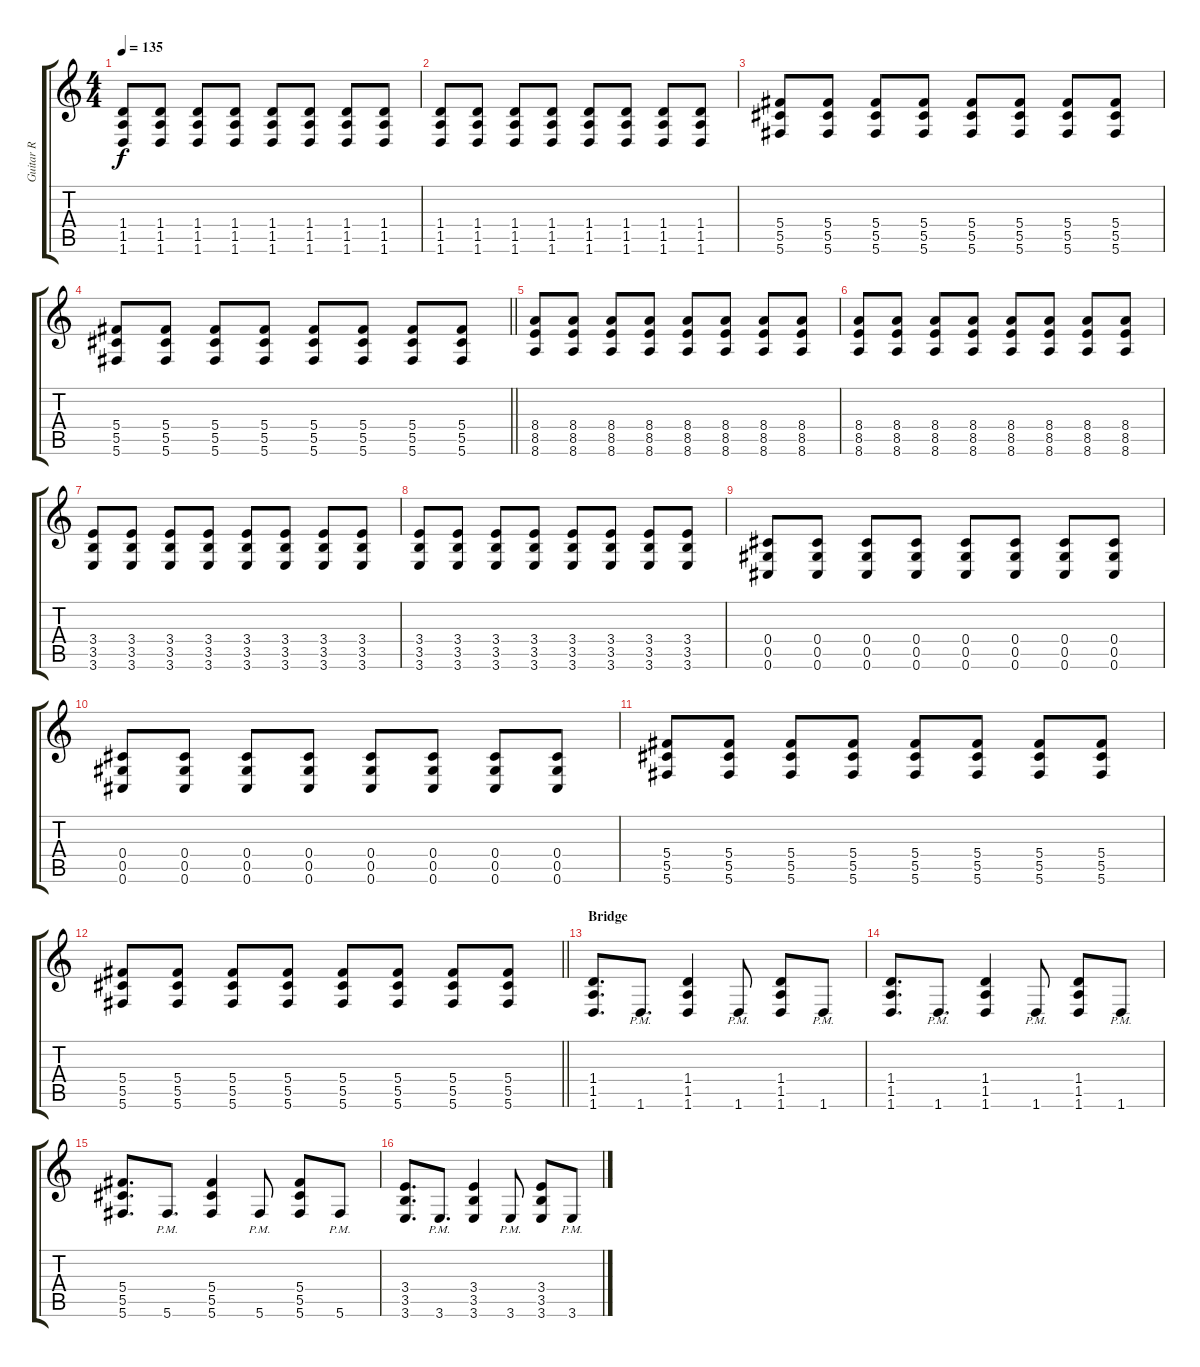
\track ("Guitar R" "Guitar R") {instrument overdrivenguitar}
\staff {score tabs}
\tuning (Eb4 Bb3 Gb3 Db3 Ab2 Db2) {hide}
\ts (4 4)
\tempo 135
\clef g2
\ks c
(1.4 1.5 1.6).8{dy f} (1.4 1.5 1.6).8 (1.4 1.5 1.6).8 (1.4 1.5 1.6).8 (1.4 1.5 1.6).8 (1.4 1.5 1.6).8 (1.4 1.5 1.6).8 (1.4 1.5 1.6).8 |
(1.4 1.5 1.6).8 (1.4 1.5 1.6).8 (1.4 1.5 1.6).8 (1.4 1.5 1.6).8 (1.4 1.5 1.6).8 (1.4 1.5 1.6).8 (1.4 1.5 1.6).8 (1.4 1.5 1.6).8 |
(5.4 5.5 5.6).8 (5.4 5.5 5.6).8 (5.4 5.5 5.6).8 (5.4 5.5 5.6).8 (5.4 5.5 5.6).8 (5.4 5.5 5.6).8 (5.4 5.5 5.6).8 (5.4 5.5 5.6).8 |
\barLineRight lightlight
(5.4 5.5 5.6).8 (5.4 5.5 5.6).8 (5.4 5.5 5.6).8 (5.4 5.5 5.6).8 (5.4 5.5 5.6).8 (5.4 5.5 5.6).8 (5.4 5.5 5.6).8 (5.4 5.5 5.6).8 |
\section ("" "")
(8.4 8.5 8.6).8 (8.4 8.5 8.6).8 (8.4 8.5 8.6).8 (8.4 8.5 8.6).8 (8.4 8.5 8.6).8 (8.4 8.5 8.6).8 (8.4 8.5 8.6).8 (8.4 8.5 8.6).8 |
(8.4 8.5 8.6).8 (8.4 8.5 8.6).8 (8.4 8.5 8.6).8 (8.4 8.5 8.6).8 (8.4 8.5 8.6).8 (8.4 8.5 8.6).8 (8.4 8.5 8.6).8 (8.4 8.5 8.6).8 |
(3.4 3.5 3.6).8 (3.4 3.5 3.6).8 (3.4 3.5 3.6).8 (3.4 3.5 3.6).8 (3.4 3.5 3.6).8 (3.4 3.5 3.6).8 (3.4 3.5 3.6).8 (3.4 3.5 3.6).8 |
(3.4 3.5 3.6).8 (3.4 3.5 3.6).8 (3.4 3.5 3.6).8 (3.4 3.5 3.6).8 (3.4 3.5 3.6).8 (3.4 3.5 3.6).8 (3.4 3.5 3.6).8 (3.4 3.5 3.6).8 |
(0.4 0.5 0.6).8 (0.4 0.5 0.6).8 (0.4 0.5 0.6).8 (0.4 0.5 0.6).8 (0.4 0.5 0.6).8 (0.4 0.5 0.6).8 (0.4 0.5 0.6).8 (0.4 0.5 0.6).8 |
(0.4 0.5 0.6).8 (0.4 0.5 0.6).8 (0.4 0.5 0.6).8 (0.4 0.5 0.6).8 (0.4 0.5 0.6).8 (0.4 0.5 0.6).8 (0.4 0.5 0.6).8 (0.4 0.5 0.6).8 |
(5.4 5.5 5.6).8 (5.4 5.5 5.6).8 (5.4 5.5 5.6).8 (5.4 5.5 5.6).8 (5.4 5.5 5.6).8 (5.4 5.5 5.6).8 (5.4 5.5 5.6).8 (5.4 5.5 5.6).8 |
\barLineRight lightlight
(5.4 5.5 5.6).8 (5.4 5.5 5.6).8 (5.4 5.5 5.6).8 (5.4 5.5 5.6).8 (5.4 5.5 5.6).8 (5.4 5.5 5.6).8 (5.4 5.5 5.6).8 (5.4 5.5 5.6).8 |
\section ("" "Bridge")
(1.4 1.5 1.6).8{d} 1.6{pm}.8{d} (1.4 1.5 1.6).4 1.6{pm}.8 (1.4 1.5 1.6).8 1.6{pm}.8 |
(1.4 1.5 1.6).8{d} 1.6{pm}.8{d} (1.4 1.5 1.6).4 1.6{pm}.8 (1.4 1.5 1.6).8 1.6{pm}.8 |
(5.4 5.5 5.6).8{d} 5.6{pm}.8{d} (5.4 5.5 5.6).4 5.6{pm}.8 (5.4 5.5 5.6).8 5.6{pm}.8 |
(3.4 3.5 3.6).8{d} 3.6{pm}.8{d} (3.4 3.5 3.6).4 3.6{pm}.8 (3.4 3.5 3.6).8 3.6{pm}.8
